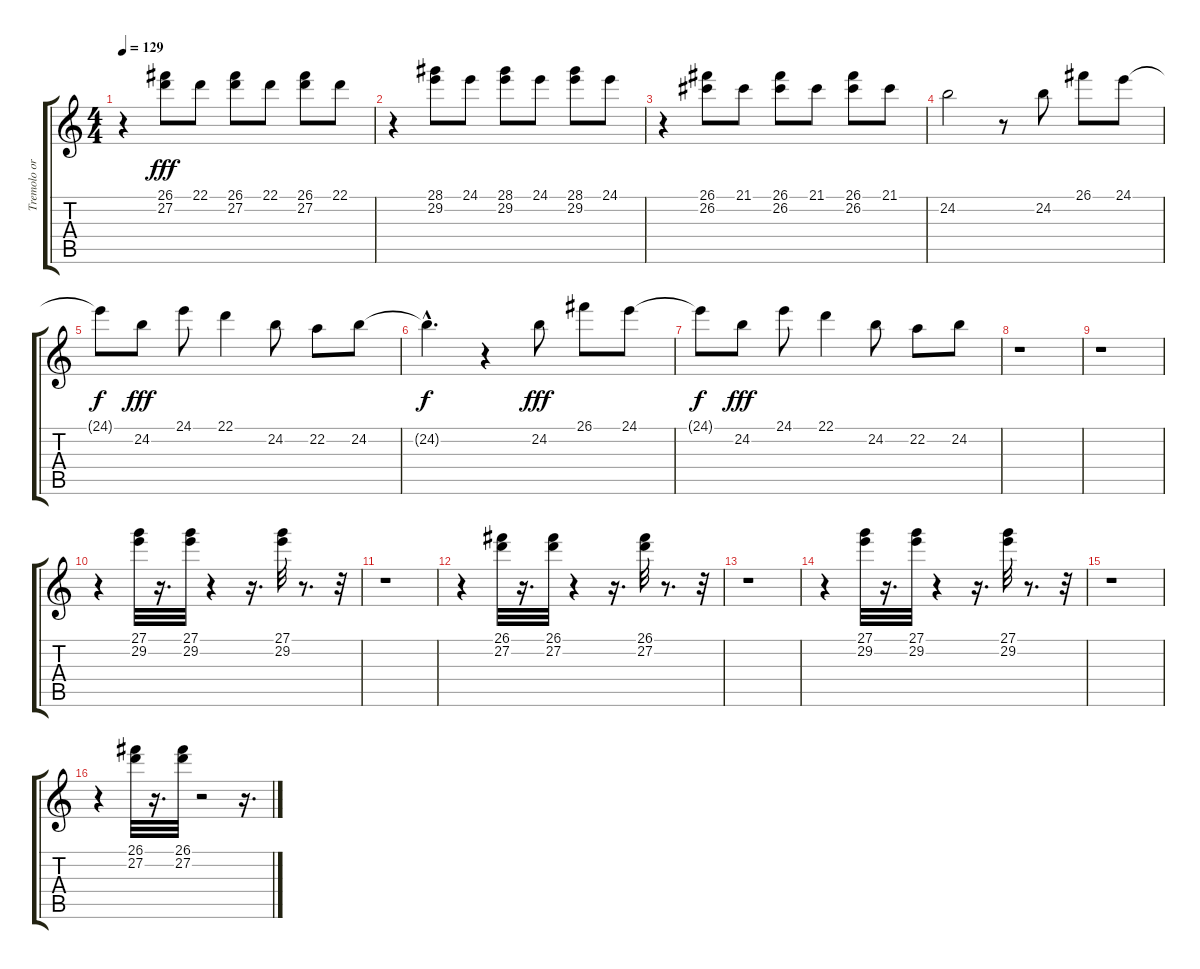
\track ("Tremolo organ" "Tremolo or") {instrument drawbarorgan}
\staff {score tabs}
\tuning (E4 B3 G3 D3 A2 E2) {hide}
\ts (4 4)
\tempo 129
\clef g2
\ks c
r.4{dy fff} (26.1 27.2).8 22.1.8 (26.1 27.2).8 22.1.8 (26.1 27.2).8 22.1.8 |
r.4 (28.1 29.2).8 24.1.8 (28.1 29.2).8 24.1.8 (28.1 29.2).8 24.1.8 |
r.4 (26.1 26.2).8 21.1.8 (26.1 26.2).8 21.1.8 (26.1 26.2).8 21.1.8 |
24.2.2 r.8 24.2.8 26.1.8 24.1.8 |
24.1{t}.8{dy f} 24.2.8{dy fff} 24.1.8 22.1.4 24.2.8 22.2.8 24.2.8 |
24.2{hac t}.4{d dy f} r.4 24.2.8{dy fff} 26.1.8 24.1.8 |
24.1{t}.8{dy f} 24.2.8{dy fff} 24.1.8 22.1.4 24.2.8 22.2.8 24.2.8 |
r.1 |
r.1 |
r.4 (27.1 29.2).32 r.16{d} (27.1 29.2).32 r.4 r.16{d} (27.1 29.2).32 r.8{d} r.32 |
r.1 |
r.4 (26.1 27.2).32 r.16{d} (26.1 27.2).32 r.4 r.16{d} (26.1 27.2).32 r.8{d} r.32 |
r.1 |
r.4 (27.1 29.2).32 r.16{d} (27.1 29.2).32 r.4 r.16{d} (27.1 29.2).32 r.8{d} r.32 |
r.1 |
r.4 (26.1 27.2).32 r.16{d} (26.1 27.2).32 r.2 r.16{d}
